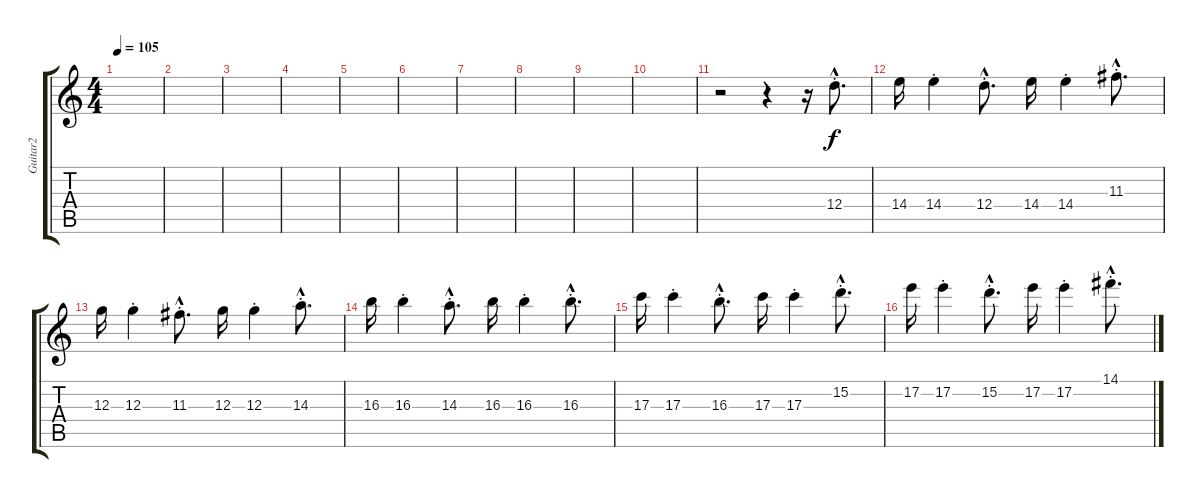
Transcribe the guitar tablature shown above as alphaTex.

\track ("Guitar2" "Guitar2") {instrument distortionguitar}
\staff {score tabs}
\tuning (E4 B3 G3 D3 A2 E2) {hide}
\ts (4 4)
\tempo 105
\clef g2
\ks c
|
|
|
|
|
|
|
|
|
|
r.2 r.4 r.16 12.4{hac st}.8{d} |
14.4.16 14.4{st}.4 12.4{hac st}.8{d} 14.4.16 14.4{st}.4 11.3{hac st}.8{d} |
12.3.16 12.3{st}.4 11.3{hac st}.8{d} 12.3.16 12.3{st}.4 14.3{hac st}.8{d} |
16.3.16 16.3{st}.4 14.3{hac st}.8{d} 16.3.16 16.3{st}.4 16.3{hac st}.8{d} |
17.3.16 17.3{st}.4 16.3{hac st}.8{d} 17.3.16 17.3{st}.4 15.2{hac st}.8{d} |
17.2.16 17.2{st}.4 15.2{hac st}.8{d} 17.2.16 17.2{st}.4 14.1{hac st}.8{d}
